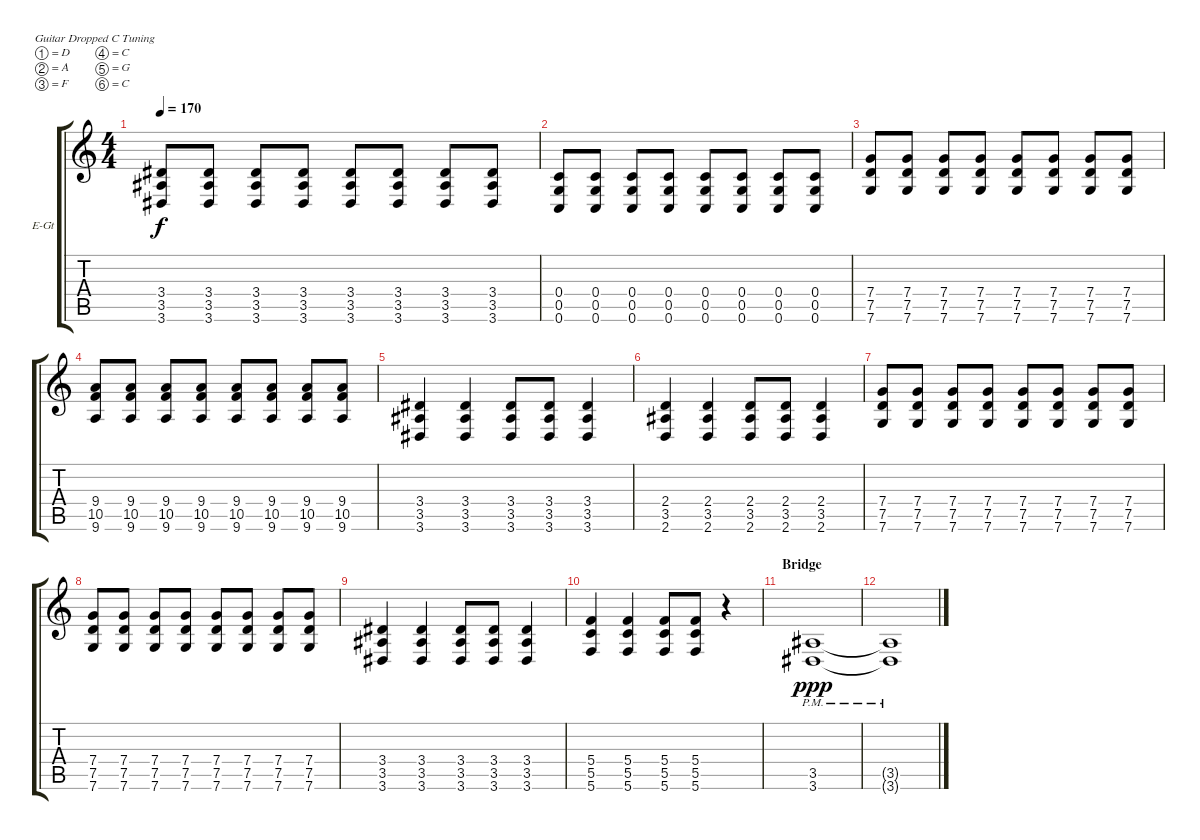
\bracketExtendMode groupsimilarinstruments
\firstSystemTrackNameOrientation horizontal
\otherSystemsTrackNameOrientation horizontal
\track ("Jake Hardy" "E-Gt") {instrument distortionguitar}
\staff {score tabs}
\tuning (D4 A3 F3 C3 G2 C2)
\ts (4 4)
\tempo 170
\clef g2
\ks c
(3.6 3.5 3.4).8{dy f} (3.6 3.5 3.4).8 (3.6 3.5 3.4).8 (3.6 3.5 3.4).8 (3.6 3.5 3.4).8 (3.6 3.5 3.4).8 (3.6 3.5 3.4).8 (3.6 3.5 3.4).8 |
(0.4 0.5 0.6).8 (0.4 0.5 0.6).8 (0.4 0.5 0.6).8 (0.4 0.5 0.6).8 (0.4 0.5 0.6).8 (0.4 0.5 0.6).8 (0.4 0.5 0.6).8 (0.4 0.5 0.6).8 |
(7.6 7.5 7.4).8 (7.6 7.5 7.4).8 (7.6 7.5 7.4).8 (7.6 7.5 7.4).8 (7.6 7.5 7.4).8 (7.6 7.5 7.4).8 (7.6 7.5 7.4).8 (7.6 7.5 7.4).8 |
(9.6 10.5 9.4).8 (9.6 10.5 9.4).8 (9.6 10.5 9.4).8 (9.6 10.5 9.4).8 (9.6 10.5 9.4).8 (9.6 10.5 9.4).8 (9.6 10.5 9.4).8 (9.6 10.5 9.4).8 |
(3.6 3.5 3.4).4 (3.5 3.6 3.4).4 (3.6 3.5 3.4).8 (3.5 3.6 3.4).8 (3.6 3.5 3.4).4 |
(2.6 3.5 2.4).4 (3.5 2.6 2.4).4 (2.6 3.5 2.4).8 (3.5 2.6 2.4).8 (2.6 3.5 2.4).4 |
(7.6 7.5 7.4).8 (7.6 7.5 7.4).8 (7.6 7.5 7.4).8 (7.6 7.5 7.4).8 (7.6 7.5 7.4).8 (7.6 7.5 7.4).8 (7.6 7.5 7.4).8 (7.6 7.5 7.4).8 |
(7.6 7.5 7.4).8 (7.5 7.6 7.4).8 (7.5 7.6 7.4).8 (7.5 7.6 7.4).8 (7.5 7.6 7.4).8 (7.5 7.6 7.4).8 (7.5 7.6 7.4).8 (7.5 7.6 7.4).8 |
(3.6 3.5 3.4).4 (3.5 3.6 3.4).4 (3.6 3.5 3.4).8 (3.5 3.6 3.4).8 (3.6 3.5 3.4).4 |
(5.6 5.5 5.4).4 (5.5 5.6 5.4).4 (5.6 5.5 5.4).8 (5.5 5.6 5.4).8 r.4 |
\section ("" "Bridge")
(3.6{pm} 3.5{pm}).1{dy ppp} |
(3.6{pm t} 3.5{pm t}).1
